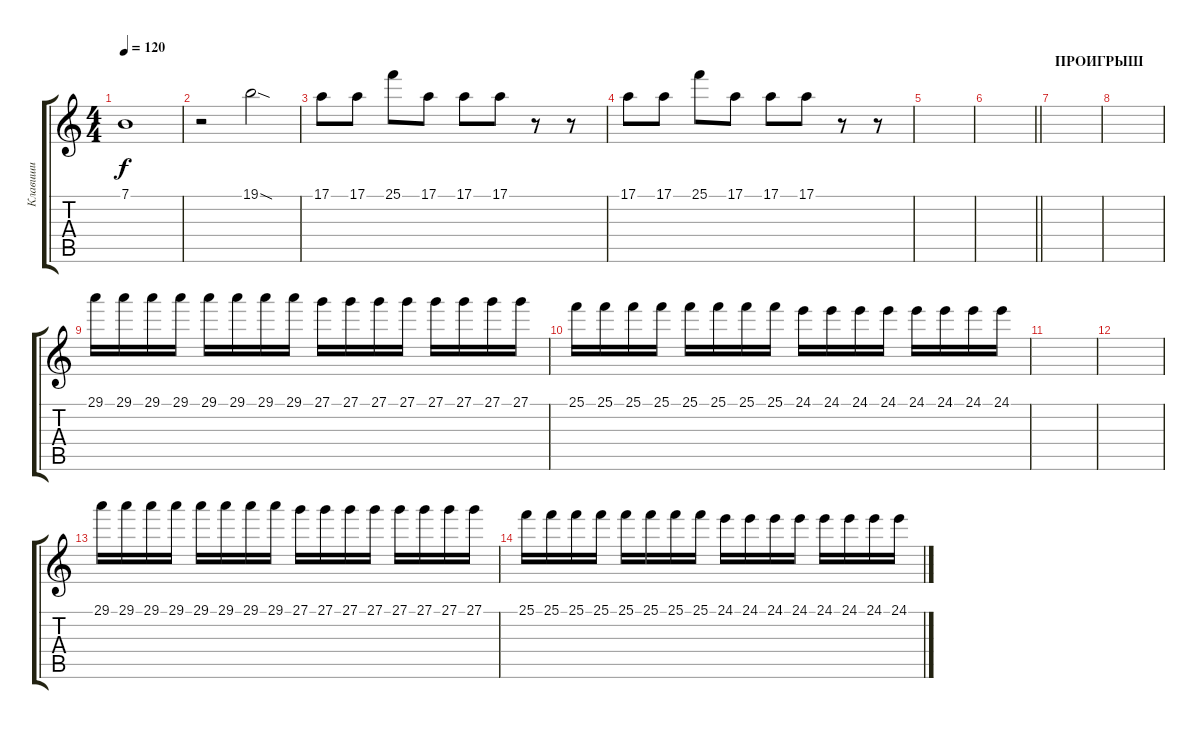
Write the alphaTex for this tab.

\track ("Клавиши" "Клавиши") {instrument electricgrandpiano}
\staff {score tabs}
\tuning (E4 B3 G3 D3 A2 E2) {hide}
\ts (4 4)
\tempo 120
\clef g2
\ks c
7.1.1{dy f} |
r.2 19.1{sod}.2 |
17.1.8 17.1.8 25.1.8 17.1.8 17.1.8 17.1.8 r.8 r.8 |
17.1.8 17.1.8 25.1.8 17.1.8 17.1.8 17.1.8 r.8 r.8 |
|
\barLineRight lightlight
|
\section ("" "ПРОИГРЫШ")
|
|
29.1.16 29.1.16 29.1.16 29.1.16 29.1.16 29.1.16 29.1.16 29.1.16 27.1.16 27.1.16 27.1.16 27.1.16 27.1.16 27.1.16 27.1.16 27.1.16 |
25.1.16 25.1.16 25.1.16 25.1.16 25.1.16 25.1.16 25.1.16 25.1.16 24.1.16 24.1.16 24.1.16 24.1.16 24.1.16 24.1.16 24.1.16 24.1.16 |
|
|
29.1.16 29.1.16 29.1.16 29.1.16 29.1.16 29.1.16 29.1.16 29.1.16 27.1.16 27.1.16 27.1.16 27.1.16 27.1.16 27.1.16 27.1.16 27.1.16 |
25.1.16 25.1.16 25.1.16 25.1.16 25.1.16 25.1.16 25.1.16 25.1.16 24.1.16 24.1.16 24.1.16 24.1.16 24.1.16 24.1.16 24.1.16 24.1.16
